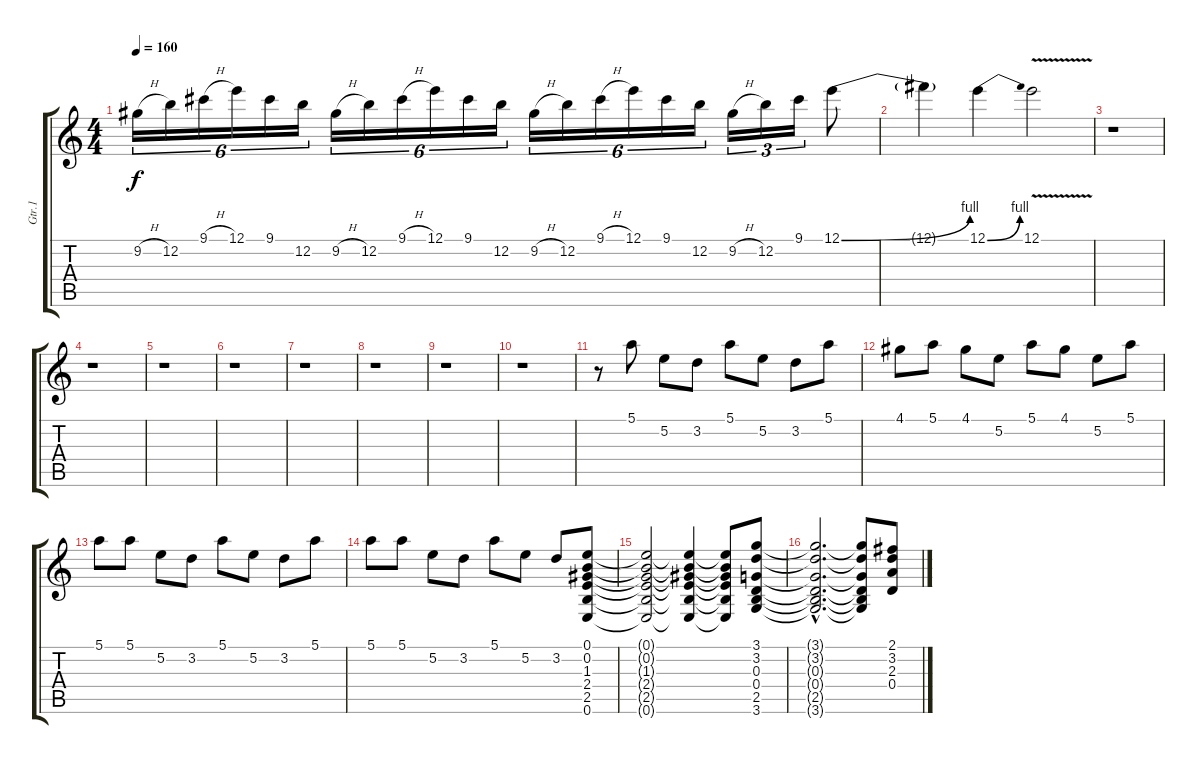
\track ("Gtr.1" "Gtr.1") {instrument distortionguitar}
\staff {score tabs}
\tuning (E4 B3 G3 D3 A2 E2) {hide}
\ts (4 4)
\tempo 160
\clef g2
\ks c
9.2{h}.16{tu (6 4) dy f} 12.2.16{tu (6 4)} 9.1{h}.16{tu (6 4)} 12.1.16{tu (6 4)} 9.1.16{tu (6 4)} 12.2.16{tu (6 4)} 9.2{h}.16{tu (6 4)} 12.2.16{tu (6 4)} 9.1{h}.16{tu (6 4)} 12.1.16{tu (6 4)} 9.1.16{tu (6 4)} 12.2.16{tu (6 4)} 9.2{h}.16{tu (6 4)} 12.2.16{tu (6 4)} 9.1{h}.16{tu (6 4)} 12.1.16{tu (6 4)} 9.1.16{tu (6 4)} 12.2.16{tu (6 4)} 9.2{h}.16{tu (3 2)} 12.2.16{tu (3 2)} 9.1.16{tu (3 2)} 12.1{be (bend 0 0 60 4)}.8 |
12.1{t}.4 12.1{be (bend 0 0 60 4)}.4 12.1{v}.2 |
r.1 |
r.1 |
r.1 |
r.1 |
r.1 |
r.1 |
r.1 |
r.1 |
r.8 5.1.8 5.2.8 3.2.8 5.1.8 5.2.8 3.2.8 5.1.8 |
4.1.8 5.1.8 4.1.8 5.2.8 5.1.8 4.1.8 5.2.8 5.1.8 |
5.1.8 5.1.8 5.2.8 3.2.8 5.1.8 5.2.8 3.2.8 5.1.8 |
5.1.8 5.1.8 5.2.8 3.2.8 5.1.8 5.2.8 3.2.8 (0.1 0.2 1.3 2.4 2.5 0.6).8 |
(0.1{t} 0.2{t} 1.3{t} 2.4{t} 2.5{t} 0.6{t}).2 (0.1{t} 0.2{t} 1.3{t} 2.4{t} 2.5{t} 0.6{t}).4 (0.1{t} 0.2{t} 1.3{t} 2.4{t} 2.5{t} 0.6{t}).8 (3.1 3.2 0.3 0.4 2.5 3.6).8 |
(3.1{hac t} 3.2{hac t} 0.3{hac t} 0.4{hac t} 2.5{hac t} 3.6{hac t}).2{d} (3.1{t} 3.2{t} 0.3{t} 0.4{t} 2.5{t} 3.6{t}).8 (2.1 3.2 2.3 0.4).8
